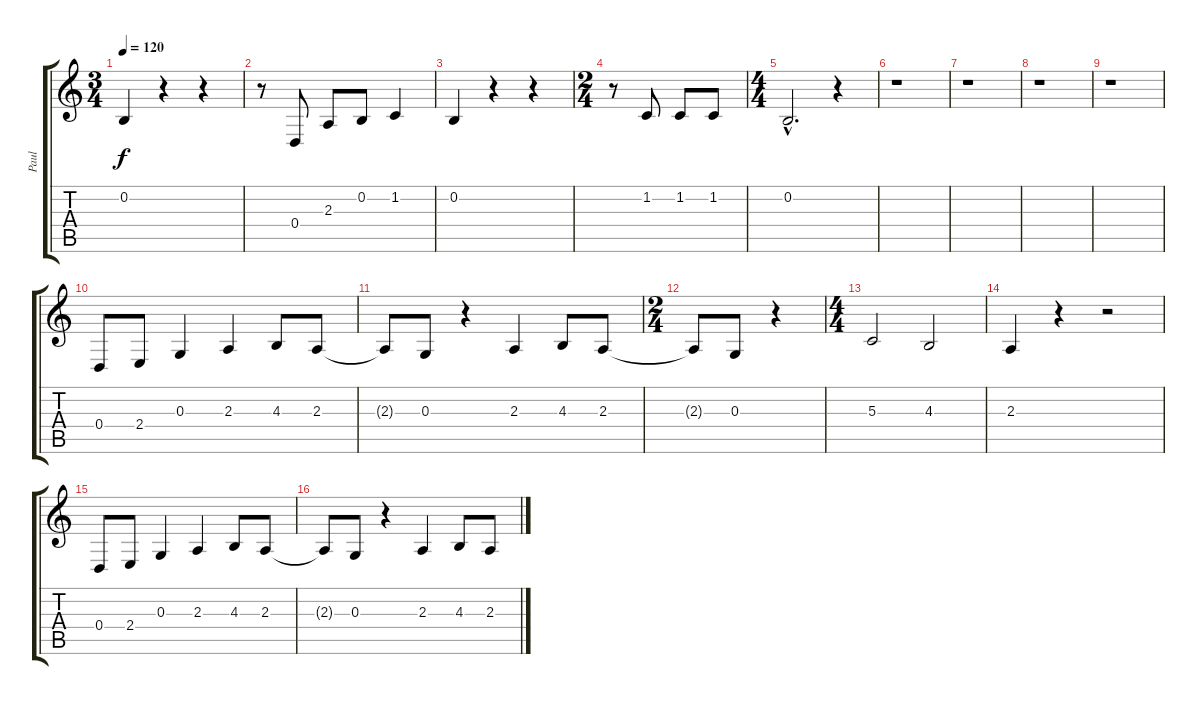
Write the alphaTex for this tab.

\track ("Paul" "Paul") {instrument clarinet}
\staff {score tabs}
\tuning (E4 B3 G3 D3 A2 E2) {hide}
\ts (3 4)
\tempo 120
\clef g2
\ks c
0.2.4{dy f} r.4 r.4 |
r.8 0.4.8 2.3.8 0.2.8 1.2.4 |
0.2.4 r.4 r.4 |
\ts (2 4)
r.8 1.2.8 1.2.8 1.2.8 |
\ts (4 4)
0.2{hac}.2{d} r.4 |
r.1 |
r.1 |
r.1 |
r.1 |
0.4.8 2.4.8 0.3.4 2.3.4 4.3.8 2.3.8 |
2.3{t}.8 0.3.8 r.4 2.3.4 4.3.8 2.3.8 |
\ts (2 4)
2.3{t}.8 0.3.8 r.4 |
\ts (4 4)
5.3.2 4.3.2 |
2.3.4 r.4 r.2 |
0.4.8 2.4.8 0.3.4 2.3.4 4.3.8 2.3.8 |
2.3{t}.8 0.3.8 r.4 2.3.4 4.3.8 2.3.8
